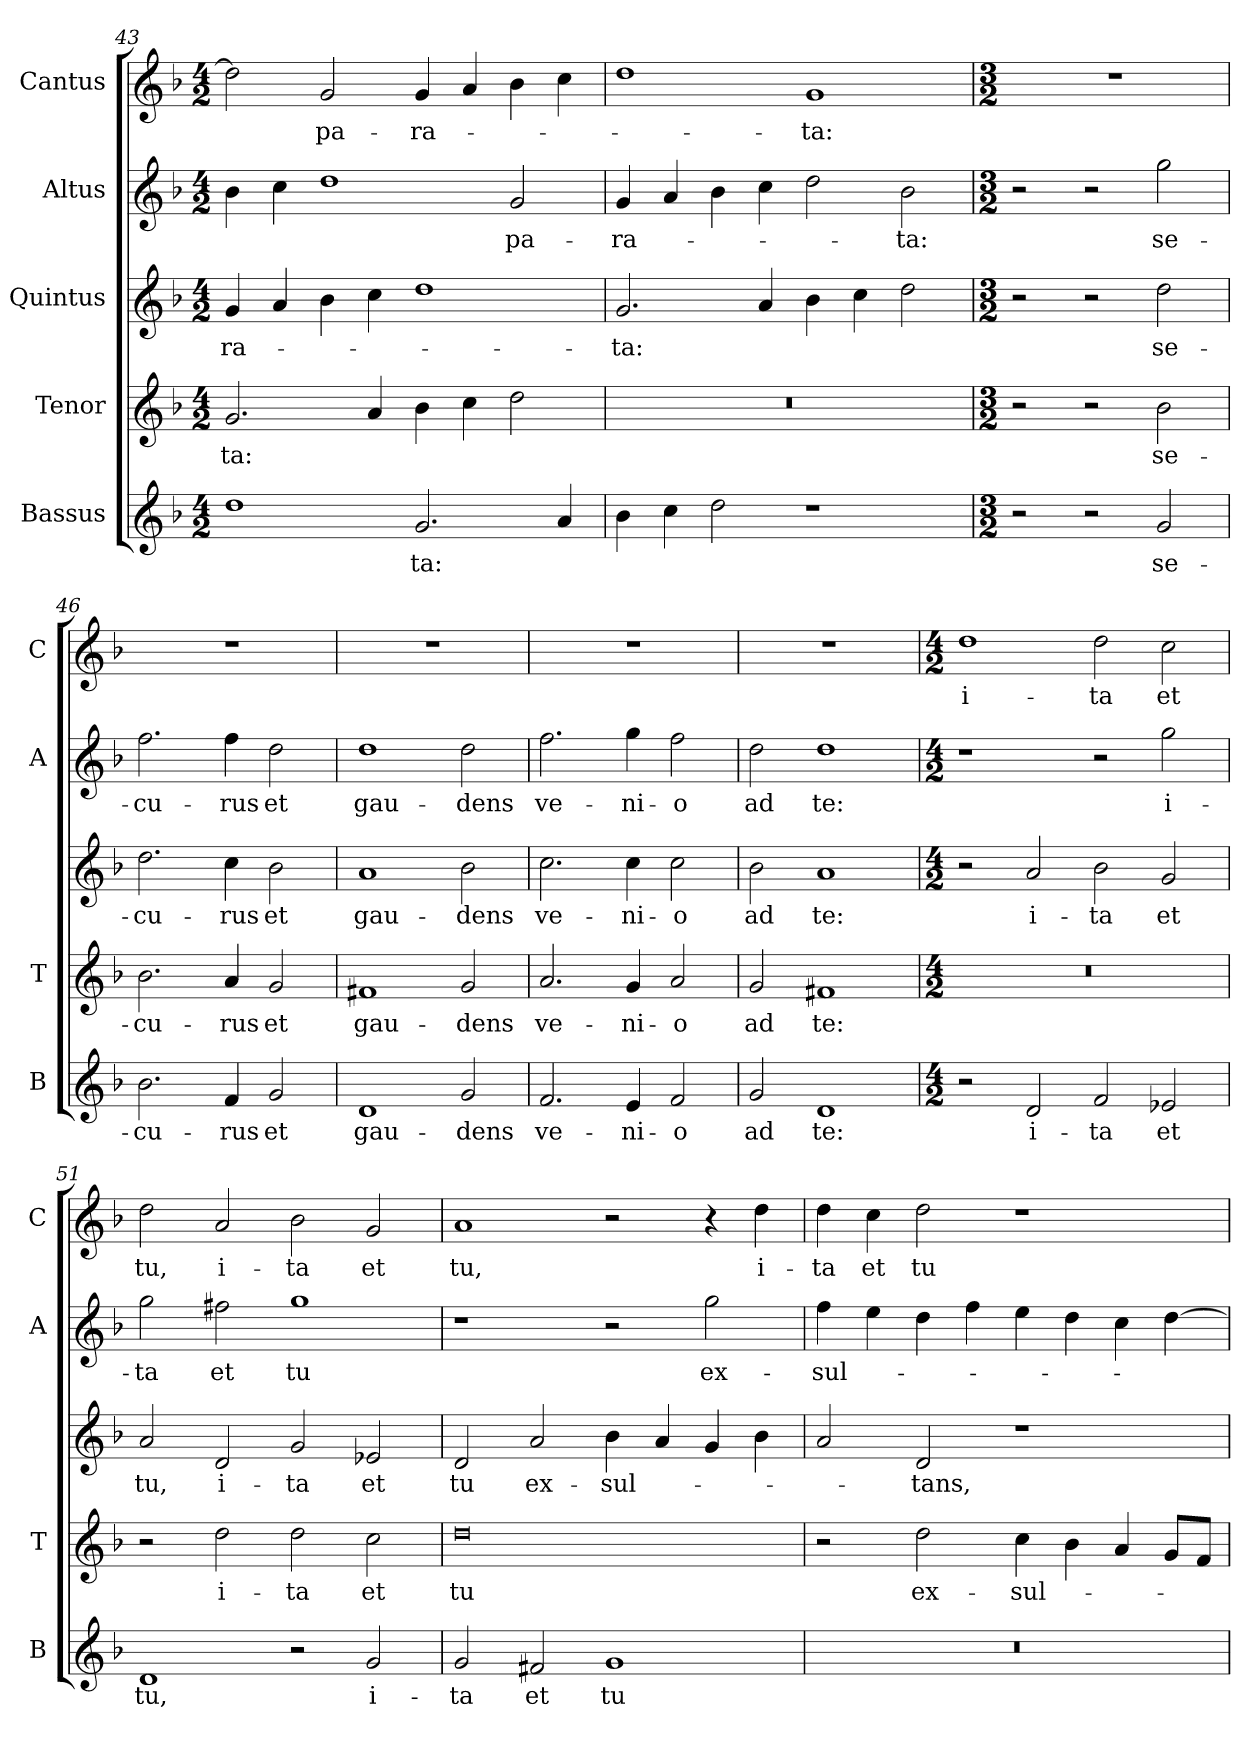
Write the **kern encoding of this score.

**kern	**text	**kern	**text	**kern	**text	**kern	**text	**kern	**text
*part5	*part5	*part4	*part4	*part3	*part3	*part2	*part2	*part1	*part1
*staff5	*staff5	*staff4	*staff4	*staff3	*staff3	*staff2	*staff2	*staff1	*staff1
*I"Bassus	*	*I"Tenor	*	*I"Quintus	*	*I"Altus	*	*I"Cantus	*
*I'B	*	*I'T	*	*	*	*I'A	*	*I'C	*
*clefG2	*	*clefG2	*	*clefG2	*	*clefG2	*	*clefG2	*
*k[b-]	*	*k[b-]	*	*k[b-]	*	*k[b-]	*	*k[b-]	*
*F:	*	*F:	*	*F:	*	*F:	*	*F:	*
*M4/2	*	*M4/2	*	*M4/2	*	*M4/2	*	*M4/2	*
=43	=43	=43	=43	=43	=43	=43	=43	=43	=43
!	!	!	!LO:LY:b	!	!LO:LY:b	!	!	!	!
1dd	.	2.g/	-ta:	4g/	-ra-	4b-\	.	2dd\]	.
.	.	.	.	4a/	.	4cc\	.	.	.
!	!	!	!	!	!	!	!	!	!LO:LY:b
.	.	.	.	4b-\	.	1dd	.	2g/	-pa-
.	.	4a/	.	4cc\	.	.	.	.	.
!	!LO:LY:b	!	!	!	!	!	!	!	!LO:LY:b
2.g/	-ta:	4b-\	.	1dd	.	.	.	4g/	-ra-
.	.	4cc\	.	.	.	.	.	4a/	.
!	!	!	!	!	!	!	!LO:LY:b	!	!
.	.	2dd\	.	.	.	2g/	-pa-	4b-\	.
4a/	.	.	.	.	.	.	.	4cc\	.
=44	=44	=44	=44	=44	=44	=44	=44	=44	=44
!	!	!	!	!	!LO:LY:b	!	!LO:LY:b	!	!
4b-\	.	0r	.	2.g/	-ta:	4g/	-ra-	1dd	.
4cc\	.	.	.	.	.	4a/	.	.	.
2dd\	.	.	.	.	.	4b-\	.	.	.
.	.	.	.	4a/	.	4cc\	.	.	.
!	!	!	!	!	!	!	!	!	!LO:LY:b
1r	.	.	.	4b-\	.	2dd\	.	1g	-ta:
.	.	.	.	4cc\	.	.	.	.	.
!	!	!	!	!	!	!	!LO:LY:b	!	!
.	.	.	.	2dd\	.	2b-\	-ta:	.	.
=45	=45	=45	=45	=45	=45	=45	=45	=45	=45
*M3/2	*	*M3/2	*	*M3/2	*	*M3/2	*	*M3/2	*
2r	.	2r	.	2r	.	2r	.	1.r	.
2r	.	2r	.	2r	.	2r	.	.	.
!	!LO:LY:b	!	!LO:LY:b	!	!LO:LY:b	!	!LO:LY:b	!	!
2g/	se-	2b-\	se-	2dd\	se-	2gg\	se-	.	.
=46	=46	=46	=46	=46	=46	=46	=46	=46	=46
!	!LO:LY:b	!	!LO:LY:b	!	!LO:LY:b	!	!LO:LY:b	!	!
2.b-\	-cu-	2.b-\	-cu-	2.dd\	-cu-	2.ff\	-cu-	1.r	.
!	!LO:LY:b	!	!LO:LY:b	!	!LO:LY:b	!	!LO:LY:b	!	!
4f/	-rus	4a/	-rus	4cc\	-rus	4ff\	-rus	.	.
!	!LO:LY:b	!	!LO:LY:b	!	!LO:LY:b	!	!LO:LY:b	!	!
2g/	et	2g/	et	2b-\	et	2dd\	et	.	.
=47	=47	=47	=47	=47	=47	=47	=47	=47	=47
!	!LO:LY:b	!	!LO:LY:b	!	!LO:LY:b	!	!LO:LY:b	!	!
1d	gau-	1f#X	gau-	1a	gau-	1dd	gau-	1.r	.
!	!LO:LY:b	!	!LO:LY:b	!	!LO:LY:b	!	!LO:LY:b	!	!
2g/	-dens	2g/	-dens	2b-\	-dens	2dd\	-dens	.	.
=48	=48	=48	=48	=48	=48	=48	=48	=48	=48
!	!LO:LY:b	!	!LO:LY:b	!	!LO:LY:b	!	!LO:LY:b	!	!
2.f/	ve-	2.a/	ve-	2.cc\	ve-	2.ff\	ve-	1.r	.
!	!LO:LY:b	!	!LO:LY:b	!	!LO:LY:b	!	!LO:LY:b	!	!
4e/	-ni-	4g/	-ni-	4cc\	-ni-	4gg\	-ni-	.	.
!	!LO:LY:b	!	!LO:LY:b	!	!LO:LY:b	!	!LO:LY:b	!	!
2f/	-o	2a/	-o	2cc\	-o	2ff\	-o	.	.
!!LO:LB:g=z
=49	=49	=49	=49	=49	=49	=49	=49	=49	=49
!	!LO:LY:b	!	!LO:LY:b	!	!LO:LY:b	!	!LO:LY:b	!	!
2g/	ad	2g/	ad	2b-\	ad	2dd\	ad	1.r	.
!	!LO:LY:b	!	!LO:LY:b	!	!LO:LY:b	!	!LO:LY:b	!	!
1d	te:	1f#X	te:	1a	te:	1dd	te:	.	.
=50	=50	=50	=50	=50	=50	=50	=50	=50	=50
*M4/2	*	*M4/2	*	*M4/2	*	*M4/2	*	*M4/2	*
!	!	!	!	!	!	!	!	!	!LO:LY:b
2r	.	0r	.	2r	.	1r	.	1dd	i-
!	!LO:LY:b	!	!	!	!LO:LY:b	!	!	!	!
2d/	i-	.	.	2a/	i-	.	.	.	.
!	!LO:LY:b	!	!	!	!LO:LY:b	!	!	!	!LO:LY:b
2f/	-ta	.	.	2b-\	-ta	2r	.	2dd\	-ta
!	!LO:LY:b	!	!	!	!LO:LY:b	!	!LO:LY:b	!	!LO:LY:b
2e-X/	et	.	.	2g/	et	2gg\	i-	2cc\	et
=51	=51	=51	=51	=51	=51	=51	=51	=51	=51
!	!LO:LY:b	!	!	!	!LO:LY:b	!	!LO:LY:b	!	!LO:LY:b
1d	tu,	2r	.	2a/	tu,	2gg\	-ta	2dd\	tu,
!	!	!	!LO:LY:b	!	!LO:LY:b	!	!LO:LY:b	!	!LO:LY:b
.	.	2dd\	i-	2d/	i-	2ff#X\	et	2a/	i-
!	!	!	!LO:LY:b	!	!LO:LY:b	!	!LO:LY:b	!	!LO:LY:b
2r	.	2dd\	-ta	2g/	-ta	1gg	tu	2b-\	-ta
!	!LO:LY:b	!	!LO:LY:b	!	!LO:LY:b	!	!	!	!LO:LY:b
2g/	i-	2cc\	et	2e-X/	et	.	.	2g/	et
=52	=52	=52	=52	=52	=52	=52	=52	=52	=52
!	!LO:LY:b	!	!LO:LY:b	!	!LO:LY:b	!	!	!	!LO:LY:b
2g/	-ta	0dd	tu	2d/	tu	1r	.	1a	tu,
!	!LO:LY:b	!	!	!	!LO:LY:b	!	!	!	!
2f#X/	et	.	.	2a/	ex-	.	.	.	.
!	!LO:LY:b	!	!	!	!LO:LY:b	!	!	!	!
1g	tu	.	.	4b-\	-sul-	2r	.	2r	.
.	.	.	.	4a/	.	.	.	.	.
!	!	!	!	!	!	!	!LO:LY:b	!	!
.	.	.	.	4g/	.	2gg\	ex-	4r	.
!	!	!	!	!	!	!	!	!	!LO:LY:b
.	.	.	.	4b-\	.	.	.	4dd\	i-
=53	=53	=53	=53	=53	=53	=53	=53	=53	=53
!	!	!	!	!	!	!	!LO:LY:b	!	!LO:LY:b
0r	.	2r	.	2a/	.	4ff\	-sul-	4dd\	-ta
!	!	!	!	!	!	!	!	!	!LO:LY:b
.	.	.	.	.	.	4ee\	.	4cc\	et
!	!	!	!LO:LY:b	!	!LO:LY:b	!	!	!	!LO:LY:b
.	.	2dd\	ex-	2d/	-tans,	4dd\	.	2dd\	tu
.	.	.	.	.	.	4ff\	.	.	.
!	!	!	!LO:LY:b	!	!	!	!	!	!
.	.	4cc\	-sul-	1r	.	4ee\	.	1r	.
.	.	4b-\	.	.	.	4dd\	.	.	.
.	.	4a/	.	.	.	4cc\	.	.	.
.	.	8g/L	.	.	.	[4dd\	.	.	.
.	.	8f/J	.	.	.	.	.	.	.
=	=	=	=	=	=	=	=	=	=
*-	*-	*-	*-	*-	*-	*-	*-	*-	*-
